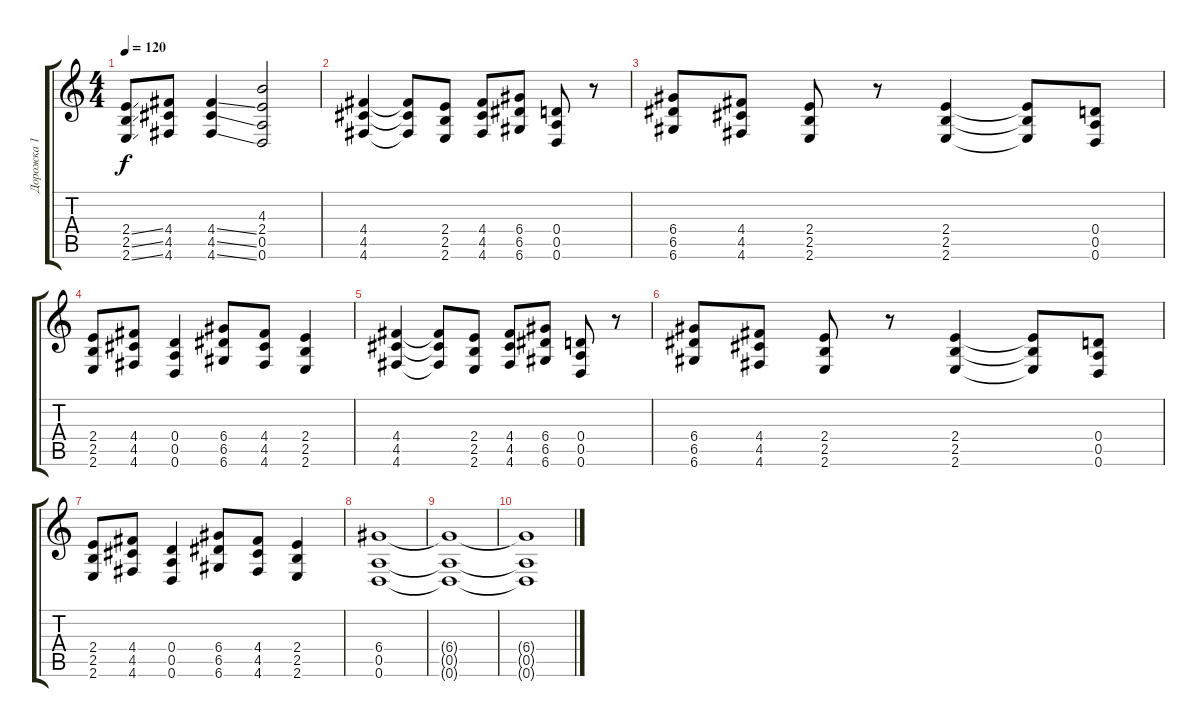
\track ("Дорожка 1" "Дорожка 1") {instrument distortionguitar}
\staff {score tabs}
\tuning (E4 B3 G3 D3 A2 D2) {hide}
\ts (4 4)
\tempo 120
\clef g2
\ks c
(2.4{ss} 2.5{ss} 2.6{ss}).8{dy f} (4.4 4.5 4.6).8 (4.4{ss} 4.5{ss} 4.6{ss}).4 (4.3 2.4 0.5 0.6).2 |
(4.4 4.5 4.6).4 (4.4{t} 4.5{t} 4.6{t}).8 (2.4 2.5 2.6).8 (4.4 4.5 4.6).8 (6.4 6.5 6.6).8 (0.4 0.5 0.6).8 r.8 |
(6.4 6.5 6.6).8 (4.4 4.5 4.6).8 (2.4 2.5 2.6).8 r.8 (2.4 2.5 2.6).4 (2.4{t} 2.5{t} 2.6{t}).8 (0.4 0.5 0.6).8 |
(2.4 2.5 2.6).8 (4.4 4.5 4.6).8 (0.4 0.5 0.6).4 (6.4 6.5 6.6).8 (4.4 4.5 4.6).8 (2.4 2.5 2.6).4 |
(4.4 4.5 4.6).4 (4.4{t} 4.5{t} 4.6{t}).8 (2.4 2.5 2.6).8 (4.4 4.5 4.6).8 (6.4 6.5 6.6).8 (0.4 0.5 0.6).8 r.8 |
(6.4 6.5 6.6).8 (4.4 4.5 4.6).8 (2.4 2.5 2.6).8 r.8 (2.4 2.5 2.6).4 (2.4{t} 2.5{t} 2.6{t}).8 (0.4 0.5 0.6).8 |
(2.4 2.5 2.6).8 (4.4 4.5 4.6).8 (0.4 0.5 0.6).4 (6.4 6.5 6.6).8 (4.4 4.5 4.6).8 (2.4 2.5 2.6).4 |
(6.4 0.5 0.6).1 |
(6.4{t} 0.5{t} 0.6{t}).1 |
(6.4{t} 0.5{t} 0.6{t}).1
